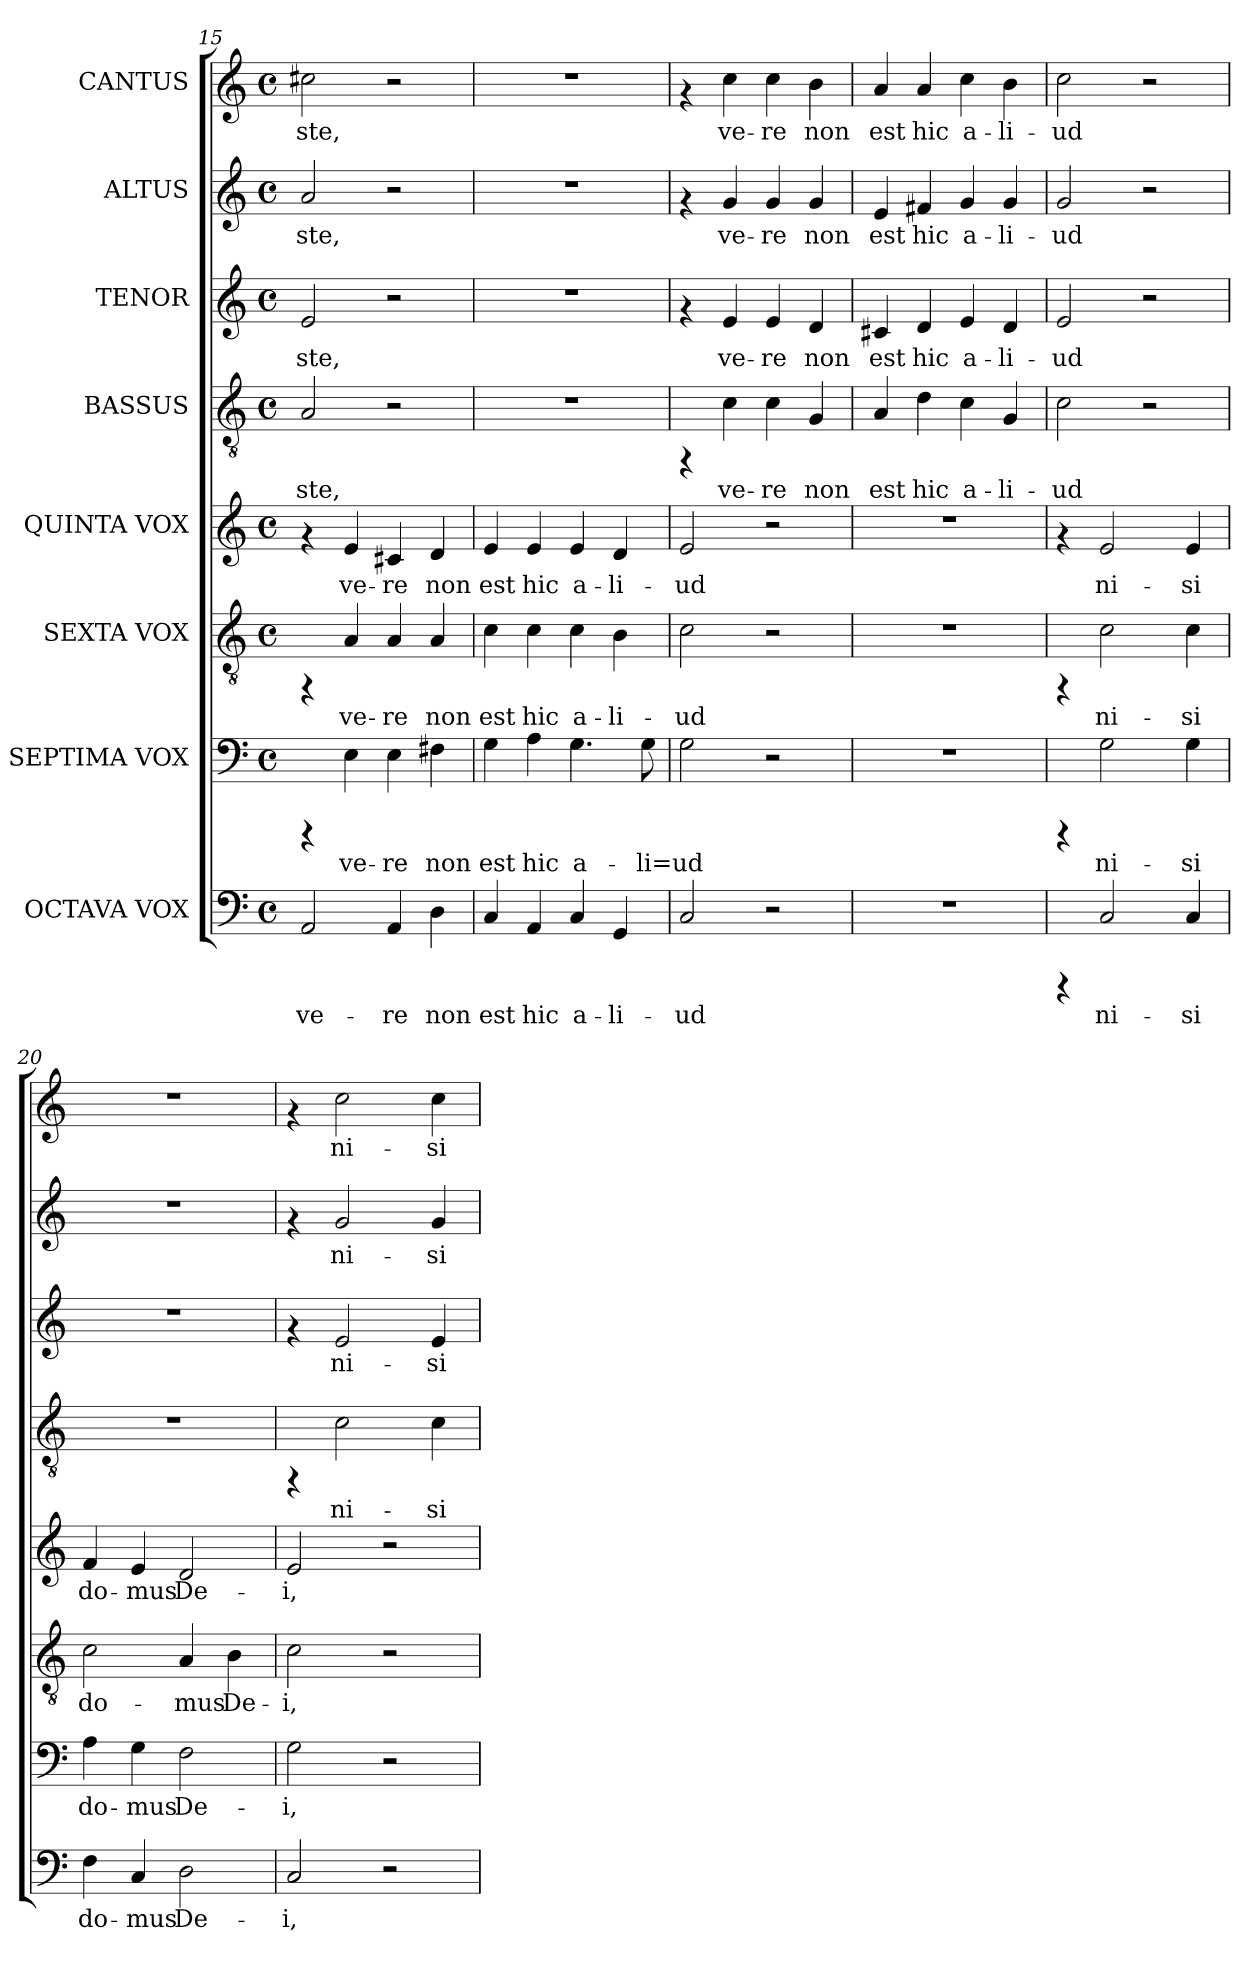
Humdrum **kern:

**kern	**text	**kern	**text	**kern	**text	**kern	**text	**kern	**text	**kern	**text	**kern	**text	**kern	**text
*part8	*part8	*part7	*part7	*part6	*part6	*part5	*part5	*part4	*part4	*part3	*part3	*part2	*part2	*part1	*part1
*staff8	*staff8	*staff7	*staff7	*staff6	*staff6	*staff5	*staff5	*staff4	*staff4	*staff3	*staff3	*staff2	*staff2	*staff1	*staff1
*I"OCTAVA VOX	*	*I"SEPTIMA VOX	*	*I"SEXTA VOX	*	*I"QUINTA VOX	*	*I"BASSUS	*	*I"TENOR	*	*I"ALTUS	*	*I"CANTUS	*
*clefF4	*	*clefF4	*	*clefGv2	*	*clefG2	*	*clefGv2	*	*clefG2	*	*clefG2	*	*clefG2	*
*k[]	*	*k[]	*	*k[]	*	*k[]	*	*k[]	*	*k[]	*	*k[]	*	*k[]	*
*C:	*	*C:	*	*C:	*	*C:	*	*C:	*	*C:	*	*C:	*	*C:	*
*M4/4	*	*M4/4	*	*M4/4	*	*M4/4	*	*M4/4	*	*M4/4	*	*M4/4	*	*M4/4	*
*met(c)	*	*met(c)	*	*met(c)	*	*met(c)	*	*met(c)	*	*met(c)	*	*met(c)	*	*met(c)	*
=15	=15	=15	=15	=15	=15	=15	=15	=15	=15	=15	=15	=15	=15	=15	=15
!	!LO:LY:b:cj	!	!	!	!	!	!	!	!LO:LY:b:rj	!	!LO:LY:b:rj	!	!LO:LY:b:rj	!	!LO:LY:b:rj
2AA/	ve-	4rCCC	.	4rFF	.	4rf	.	2A/	-ste,	2e/	-ste,	2a/	-ste,	2cc#X\	-ste,
!	!	!	!LO:LY:b:cj	!	!LO:LY:b:cj	!	!LO:LY:b:rj	!	!	!	!	!	!	!	!
.	.	4E\	ve-	4A/	ve-	4e/	ve-	.	.	.	.	.	.	.	.
!	!LO:LY:b:cj	!	!LO:LY:b:cj	!	!LO:LY:b:cj	!	!LO:LY:b:rj	!	!	!	!	!	!	!	!
4AA/	-re	4E\	-re	4A/	-re	4c#X/	-re	2r	.	2r	.	2r	.	2r	.
!	!LO:LY:b:cj	!	!LO:LY:b:cj	!	!LO:LY:b:cj	!	!LO:LY:b:rj	!	!	!	!	!	!	!	!
4D\	non	4F#X\	non	4A/	non	4d/	non	.	.	.	.	.	.	.	.
!!LO:PB:g=z
=16	=16	=16	=16	=16	=16	=16	=16	=16	=16	=16	=16	=16	=16	=16	=16
!	!LO:LY:b:cj	!	!LO:LY:b:cj	!	!LO:LY:b:cj	!	!LO:LY:b:rj	!	!	!	!	!	!	!	!
4C/	est	4G\	est	4c\	est	4e/	est	1r	.	1r	.	1r	.	1r	.
!	!LO:LY:b:cj	!	!LO:LY:b:cj	!	!LO:LY:b:cj	!	!LO:LY:b:rj	!	!	!	!	!	!	!	!
4AA/	hic	4A\	hic	4c\	hic	4e/	hic	.	.	.	.	.	.	.	.
!	!LO:LY:b:cj	!	!LO:LY:b:cj	!	!LO:LY:b:cj	!	!LO:LY:b:rj	!	!	!	!	!	!	!	!
4C/	a-	4.G\	a-	4c\	a-	4e/	a-	.	.	.	.	.	.	.	.
!	!LO:LY:b:cj	!	!	!	!LO:LY:b:cj	!	!LO:LY:b:rj	!	!	!	!	!	!	!	!
4GG/	-li-	.	.	4B\	-li-	4d/	-li-	.	.	.	.	.	.	.	.
!	!	!	!LO:LY:b:cj	!	!	!	!	!	!	!	!	!	!	!	!
.	.	8G\	-li=ud	.	.	.	.	.	.	.	.	.	.	.	.
=17	=17	=17	=17	=17	=17	=17	=17	=17	=17	=17	=17	=17	=17	=17	=17
!	!LO:LY:b:cj	!	!LO:LY:b:cj	!	!LO:LY:b:cj	!	!LO:LY:b:rj	!	!	!	!	!	!	!	!
2C/	-ud	2G\	.	2c\	-ud	2e/	-ud	4rFF	.	4rf	.	4rf	.	4rf	.
!	!	!	!	!	!	!	!	!	!LO:LY:b:rj	!	!LO:LY:b:rj	!	!LO:LY:b:rj	!	!LO:LY:b:rj
.	.	.	.	.	.	.	.	4c\	ve-	4e/	ve-	4g/	ve-	4cc\	ve-
!	!	!	!	!	!	!	!	!	!LO:LY:b:rj	!	!LO:LY:b:rj	!	!LO:LY:b:rj	!	!LO:LY:b:rj
2r	.	2r	.	2r	.	2r	.	4c\	-re	4e/	-re	4g/	-re	4cc\	-re
!	!	!	!	!	!	!	!	!	!LO:LY:b:rj	!	!LO:LY:b:rj	!	!LO:LY:b:rj	!	!LO:LY:b:rj
.	.	.	.	.	.	.	.	4G/	non	4d/	non	4g/	non	4b\	non
=18	=18	=18	=18	=18	=18	=18	=18	=18	=18	=18	=18	=18	=18	=18	=18
!	!	!	!	!	!	!	!	!	!LO:LY:b:rj	!	!LO:LY:b:rj	!	!LO:LY:b:rj	!	!LO:LY:b:rj
1r	.	1r	.	1r	.	1r	.	4A/	est	4c#X/	est	4e/	est	4a/	est
!	!	!	!	!	!	!	!	!	!LO:LY:b:rj	!	!LO:LY:b:rj	!	!LO:LY:b:rj	!	!LO:LY:b:rj
.	.	.	.	.	.	.	.	4d\	hic	4d/	hic	4f#X/	hic	4a/	hic
!	!	!	!	!	!	!	!	!	!LO:LY:b:rj	!	!LO:LY:b:rj	!	!LO:LY:b:rj	!	!LO:LY:b:rj
.	.	.	.	.	.	.	.	4c\	a-	4e/	a-	4g/	a-	4cc\	a-
!	!	!	!	!	!	!	!	!	!LO:LY:b:rj	!	!LO:LY:b:rj	!	!LO:LY:b:rj	!	!LO:LY:b:rj
.	.	.	.	.	.	.	.	4G/	-li-	4d/	-li-	4g/	-li-	4b\	-li-
=19	=19	=19	=19	=19	=19	=19	=19	=19	=19	=19	=19	=19	=19	=19	=19
!	!	!	!	!	!	!	!	!	!LO:LY:b:rj	!	!LO:LY:b:rj	!	!LO:LY:b:rj	!	!LO:LY:b:rj
4rCCC	.	4rCCC	.	4rFF	.	4rf	.	2c\	-ud	2e/	-ud	2g/	-ud	2cc\	-ud
!	!LO:LY:b:cj	!	!LO:LY:b:cj	!	!LO:LY:b:cj	!	!LO:LY:b:rj	!	!	!	!	!	!	!	!
2C/	ni-	2G\	ni-	2c\	ni-	2e/	ni-	.	.	.	.	.	.	.	.
.	.	.	.	.	.	.	.	2r	.	2r	.	2r	.	2r	.
!	!LO:LY:b:cj	!	!LO:LY:b:cj	!	!LO:LY:b:cj	!	!LO:LY:b:rj	!	!	!	!	!	!	!	!
4C/	-si	4G\	-si	4c\	-si	4e/	-si	.	.	.	.	.	.	.	.
=20	=20	=20	=20	=20	=20	=20	=20	=20	=20	=20	=20	=20	=20	=20	=20
!	!LO:LY:b:cj	!	!LO:LY:b:cj	!	!LO:LY:b:cj	!	!LO:LY:b:rj	!	!	!	!	!	!	!	!
4F\	do-	4A\	do-	2c\	do-	4f/	do-	1r	.	1r	.	1r	.	1r	.
!	!LO:LY:b:cj	!	!LO:LY:b:cj	!	!	!	!LO:LY:b:rj	!	!	!	!	!	!	!	!
4C/	-mus	4G\	-mus	.	.	4e/	-mus	.	.	.	.	.	.	.	.
!	!LO:LY:b:cj	!	!LO:LY:b:cj	!	!LO:LY:b:cj	!	!LO:LY:b:rj	!	!	!	!	!	!	!	!
2D\	De-	2F\	De-	4A/	-mus	2d/	De-	.	.	.	.	.	.	.	.
!	!	!	!	!	!LO:LY:b:cj	!	!	!	!	!	!	!	!	!	!
.	.	.	.	4B\	De-	.	.	.	.	.	.	.	.	.	.
=21	=21	=21	=21	=21	=21	=21	=21	=21	=21	=21	=21	=21	=21	=21	=21
!	!LO:LY:b:cj	!	!LO:LY:b:cj	!	!LO:LY:b:cj	!	!LO:LY:b:rj	!	!	!	!	!	!	!	!
2C/	-i,	2G\	-i,	2c\	-i,	2e/	-i,	4rFF	.	4rf	.	4rf	.	4rf	.
!	!	!	!	!	!	!	!	!	!LO:LY:b:rj	!	!LO:LY:b:rj	!	!LO:LY:b:rj	!	!LO:LY:b:rj
.	.	.	.	.	.	.	.	2c\	ni-	2e/	ni-	2g/	ni-	2cc\	ni-
2r	.	2r	.	2r	.	2r	.	.	.	.	.	.	.	.	.
!	!	!	!	!	!	!	!	!	!LO:LY:b:rj	!	!LO:LY:b:rj	!	!LO:LY:b:rj	!	!LO:LY:b:rj
.	.	.	.	.	.	.	.	4c\	-si	4e/	-si	4g/	-si	4cc\	-si
=	=	=	=	=	=	=	=	=	=	=	=	=	=	=	=
*-	*-	*-	*-	*-	*-	*-	*-	*-	*-	*-	*-	*-	*-	*-	*-
